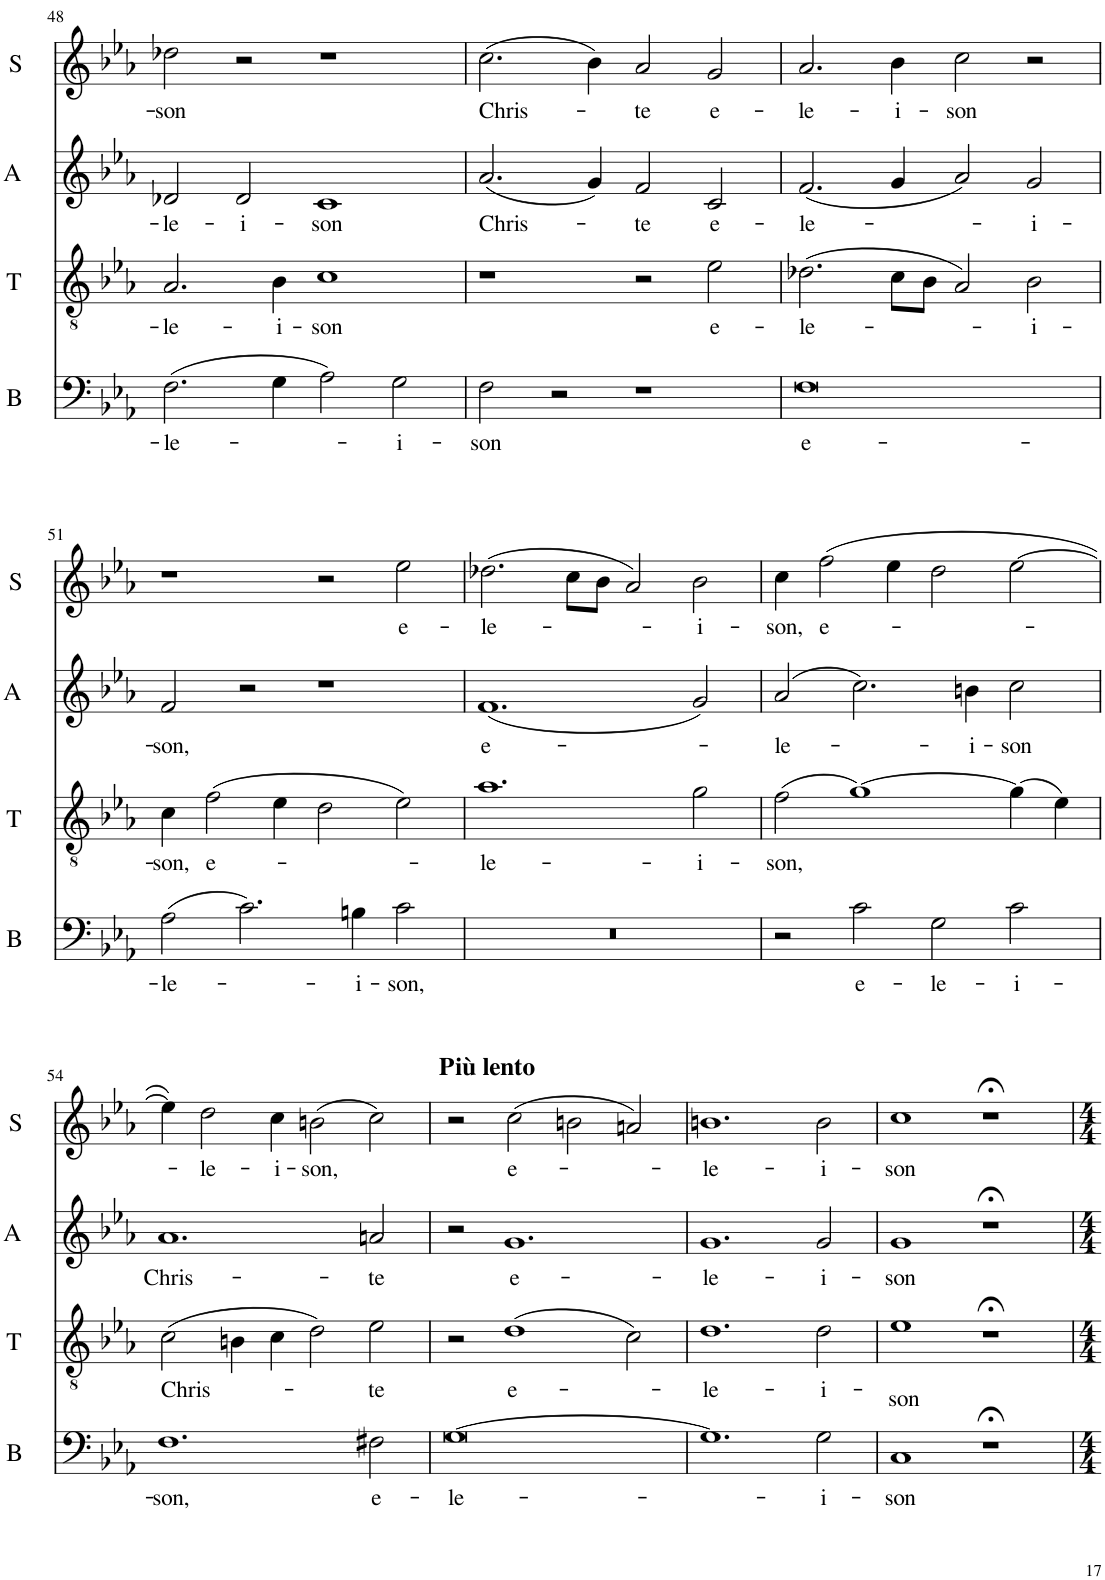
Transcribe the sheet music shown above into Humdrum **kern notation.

**kern	**text	**kern	**text	**kern	**text	**kern	**text
*part4	*part4	*part3	*part3	*part2	*part2	*part1	*part1
*staff4	*staff4	*staff3	*staff3	*staff2	*staff2	*staff1	*staff1
*I"B	*	*I"T	*	*I"A	*	*I"S	*
*I'B	*	*I'T	*	*I'A	*	*I'S	*
!!LO:PB:g=z
*clefF4	*	*clefGv2	*	*clefG2	*	*clefG2	*
*k[b-e-a-]	*	*k[b-e-a-]	*	*k[b-e-a-]	*	*k[b-e-a-]	*
*M4/2	*	*M4/2	*	*M4/2	*	*M4/2	*
=48	=48	=48	=48	=48	=48	=48	=48
!	!LO:LY:b	!	!LO:LY:b	!	!LO:LY:b	!	!LO:LY:b
(2.F\	-le-	2.A-/	-le-	2d-X/	-le-	2dd-X\	-son
!	!	!	!	!	!LO:LY:b	!	!
.	.	.	.	2d-/	-i-	2r	.
!	!	!	!LO:LY:b	!	!	!	!
4G\	.	4B-\	-i-	.	.	.	.
!	!	!	!LO:LY:b	!	!LO:LY:b	!	!
2A-\)	.	1c	-son	1c	-son	1r	.
!	!LO:LY:b	!	!	!	!	!	!
2G\	-i-	.	.	.	.	.	.
=49	=49	=49	=49	=49	=49	=49	=49
!	!LO:LY:b	!	!	!	!LO:LY:b	!	!LO:LY:b
2F\	-son	1r	.	(2.a-/	Chris-	(2.cc\	Chris-
2r	.	.	.	.	.	.	.
.	.	.	.	4g/)	.	4b-\)	.
!	!	!	!	!	!LO:LY:b	!	!LO:LY:b
1r	.	2r	.	2f/	te	2a-/	-te
!	!	!	!LO:LY:b	!	!LO:LY:b	!	!LO:LY:b
.	.	2e-\	e-	2c/	e-	2g/	e-
=50	=50	=50	=50	=50	=50	=50	=50
!	!LO:LY:b	!	!LO:LY:b	!	!LO:LY:b	!	!LO:LY:b
0F	e-	(2.d-X\	-le-	(2.f/	-le-	2.a-/	-le-
!	!	!	!	!	!	!	!LO:LY:b
.	.	8c\L	.	4g/	.	4b-\	-i-
.	.	8B-\J	.	.	.	.	.
!	!	!	!	!	!	!	!LO:LY:b
.	.	2A-/)	.	2a-/)	.	2cc\	-son
!	!	!	!LO:LY:b	!	!LO:LY:b	!	!
.	.	2B-\	-i-	2g/	-i-	2r	.
!!LO:LB:g=z
=51	=51	=51	=51	=51	=51	=51	=51
!	!LO:LY:b	!	!LO:LY:b	!	!LO:LY:b	!	!
(2A-\	-le-	4c\	-son,	2f/	-son,	1r	.
!	!	!	!LO:LY:b	!	!	!	!
.	.	(2f\	e-	.	.	.	.
2.c\)	.	.	.	2r	.	.	.
.	.	4e-\	.	.	.	.	.
.	.	2d\	.	1r	.	2r	.
!	!LO:LY:b	!	!	!	!	!	!
4Bn\	-i-	.	.	.	.	.	.
!	!LO:LY:b	!	!	!	!	!	!LO:LY:b
2c\	-son,	2e-\)	.	.	.	2ee-\	e-
=52	=52	=52	=52	=52	=52	=52	=52
!	!	!	!LO:LY:b	!	!LO:LY:b	!	!LO:LY:b
0r	.	1.a-	-le-	(1.f	e-	(2.dd-X\	-le-
.	.	.	.	.	.	8cc\L	.
.	.	.	.	.	.	8b-\J	.
.	.	.	.	.	.	2a-/)	.
!	!	!	!LO:LY:b	!	!	!	!LO:LY:b
.	.	2g\	-i-	2g/)	.	2b-\	-i-
=53	=53	=53	=53	=53	=53	=53	=53
!	!	!	!LO:LY:b	!	!LO:LY:b	!	!LO:LY:b
2r	.	(2f\	-son,	(2a-/	-le-	4cc\	-son,
!	!	!	!	!	!	!	!LO:LY:b
.	.	.	.	.	.	(2ff\	e-
!	!LO:LY:b	!	!	!	!	!	!
2c\	e-	[1g)	.	2.cc\)	.	.	.
.	.	.	.	.	.	4ee-\	.
!	!LO:LY:b	!	!	!	!	!	!
2G\	-le-	.	.	.	.	2dd\	.
!	!	!	!	!	!LO:LY:b	!	!
.	.	.	.	4bn\	-i-	.	.
!	!LO:LY:b	!	!	!	!LO:LY:b	!	!
2c\	-i-	(4g\]	.	2cc\	-son	[2ee-\	.
.	.	4e-\)	.	.	.	.	.
!!LO:LB:g=z
=54	=54	=54	=54	=54	=54	=54	=54
!	!LO:LY:b	!	!LO:LY:b	!	!LO:LY:b	!	!
1.F	-son,	(2c\	Chris-	1.a-	Chris-	4ee-\])	.
!	!	!	!	!	!	!	!LO:LY:b
.	.	.	.	.	.	2dd\	-le-
.	.	4Bn\	.	.	.	.	.
!	!	!	!	!	!	!	!LO:LY:b
.	.	4c\	.	.	.	4cc\	-i-
!	!	!	!	!	!	!	!LO:LY:b
.	.	2d\)	.	.	.	(2bn\	-son,
!	!LO:LY:b	!	!LO:LY:b	!	!LO:LY:b	!	!
2F#X\	e-	2e-\	-te	2an/	-te	2cc\)	.
=55	=55	=55	=55	=55	=55	=55	=55
!	!	!	!	!	!	!LO:TX:a:B:t=Più lento	!
!	!LO:LY:b	!	!	!	!	!	!
[0G	-le-	2r	.	2r	.	2r	.
!	!	!	!LO:LY:b	!	!LO:LY:b	!	!LO:LY:b
.	.	(1d	e-	1.g	e-	(2cc\	e-
.	.	.	.	.	.	2bn\	.
.	.	2c\)	.	.	.	2an/)	.
=56	=56	=56	=56	=56	=56	=56	=56
!	!	!	!LO:LY:b	!	!LO:LY:b	!	!LO:LY:b
1.G]	.	1.d	-le-	1.g	-le-	1.bn	-le-
!	!LO:LY:b	!	!LO:LY:b	!	!LO:LY:b	!	!LO:LY:b
2G\	-i-	2d\	-i-	2g/	-i-	2b\	-i-
=57	=57	=57	=57	=57	=57	=57	=57
!	!LO:LY:b	!	!LO:LY:b	!	!LO:LY:b	!	!LO:LY:b
1C	-son	1e-	-son	1g	-son	1cc	-son
1r;<	.	1r;<	.	1r;<	.	1r;<	.
=	=	=	=	=	=	=	=
*-	*-	*-	*-	*-	*-	*-	*-
